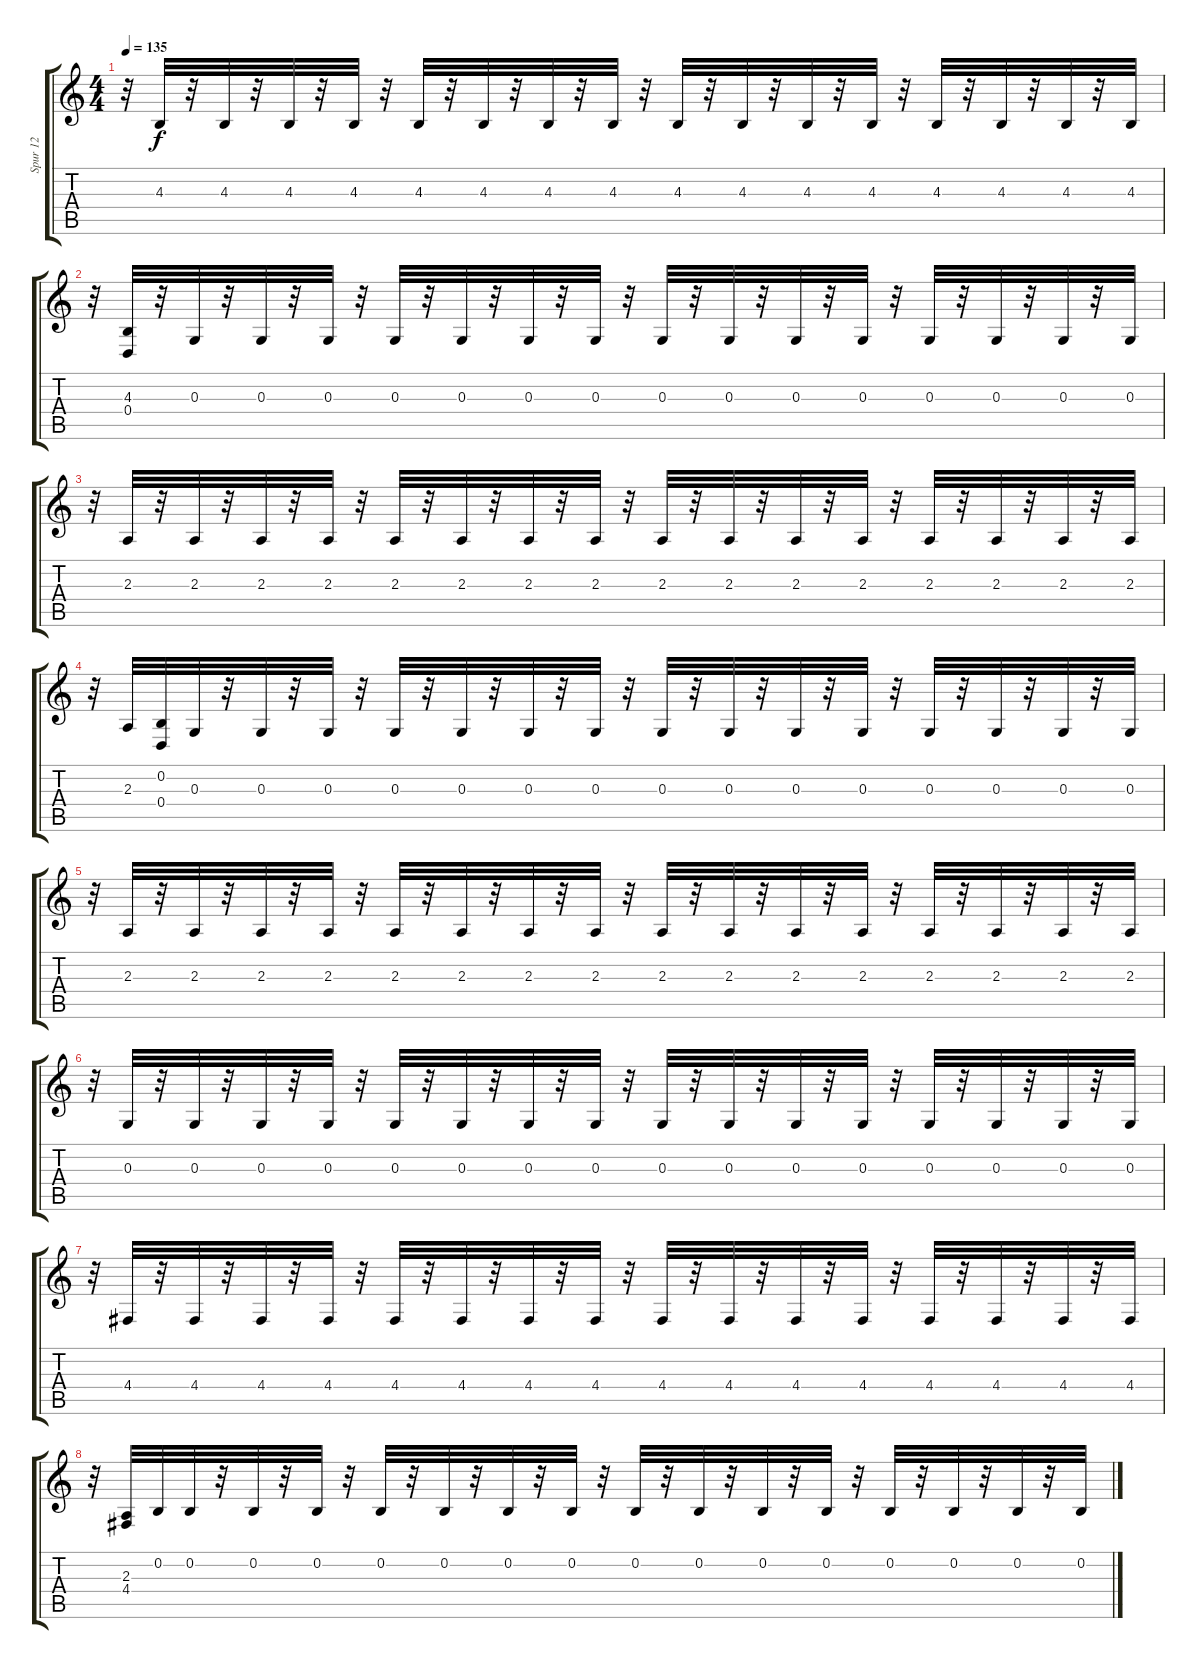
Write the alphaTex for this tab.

\track ("Spur 12" "Spur 12") {instrument lead8bassandlead}
\staff {score tabs}
\tuning (E4 B3 G3 D3 A2 E2) {hide}
\ts (4 4)
\tempo 135
\clef g2
\ks c
r.32{dy f} 4.3.32 r.32 4.3.32 r.32 4.3.32 r.32 4.3.32 r.32 4.3.32 r.32 4.3.32 r.32 4.3.32 r.32 4.3.32 r.32 4.3.32 r.32 4.3.32 r.32 4.3.32 r.32 4.3.32 r.32 4.3.32 r.32 4.3.32 r.32 4.3.32 r.32 4.3.32 |
r.32 (4.3 0.4).32 r.32 0.3.32 r.32 0.3.32 r.32 0.3.32 r.32 0.3.32 r.32 0.3.32 r.32 0.3.32 r.32 0.3.32 r.32 0.3.32 r.32 0.3.32 r.32 0.3.32 r.32 0.3.32 r.32 0.3.32 r.32 0.3.32 r.32 0.3.32 r.32 0.3.32 |
r.32 2.3.32 r.32 2.3.32 r.32 2.3.32 r.32 2.3.32 r.32 2.3.32 r.32 2.3.32 r.32 2.3.32 r.32 2.3.32 r.32 2.3.32 r.32 2.3.32 r.32 2.3.32 r.32 2.3.32 r.32 2.3.32 r.32 2.3.32 r.32 2.3.32 r.32 2.3.32 |
r.32 2.3.32 (0.2 0.4).32 0.3.32 r.32 0.3.32 r.32 0.3.32 r.32 0.3.32 r.32 0.3.32 r.32 0.3.32 r.32 0.3.32 r.32 0.3.32 r.32 0.3.32 r.32 0.3.32 r.32 0.3.32 r.32 0.3.32 r.32 0.3.32 r.32 0.3.32 r.32 0.3.32 |
r.32 2.3.32 r.32 2.3.32 r.32 2.3.32 r.32 2.3.32 r.32 2.3.32 r.32 2.3.32 r.32 2.3.32 r.32 2.3.32 r.32 2.3.32 r.32 2.3.32 r.32 2.3.32 r.32 2.3.32 r.32 2.3.32 r.32 2.3.32 r.32 2.3.32 r.32 2.3.32 |
r.32 0.3.32 r.32 0.3.32 r.32 0.3.32 r.32 0.3.32 r.32 0.3.32 r.32 0.3.32 r.32 0.3.32 r.32 0.3.32 r.32 0.3.32 r.32 0.3.32 r.32 0.3.32 r.32 0.3.32 r.32 0.3.32 r.32 0.3.32 r.32 0.3.32 r.32 0.3.32 |
r.32 4.4.32 r.32 4.4.32 r.32 4.4.32 r.32 4.4.32 r.32 4.4.32 r.32 4.4.32 r.32 4.4.32 r.32 4.4.32 r.32 4.4.32 r.32 4.4.32 r.32 4.4.32 r.32 4.4.32 r.32 4.4.32 r.32 4.4.32 r.32 4.4.32 r.32 4.4.32 |
r.32 (2.3 4.4).32 0.2.32 0.2.32 r.32 0.2.32 r.32 0.2.32 r.32 0.2.32 r.32 0.2.32 r.32 0.2.32 r.32 0.2.32 r.32 0.2.32 r.32 0.2.32 r.32 0.2.32 r.32 0.2.32 r.32 0.2.32 r.32 0.2.32 r.32 0.2.32 r.32 0.2.32
